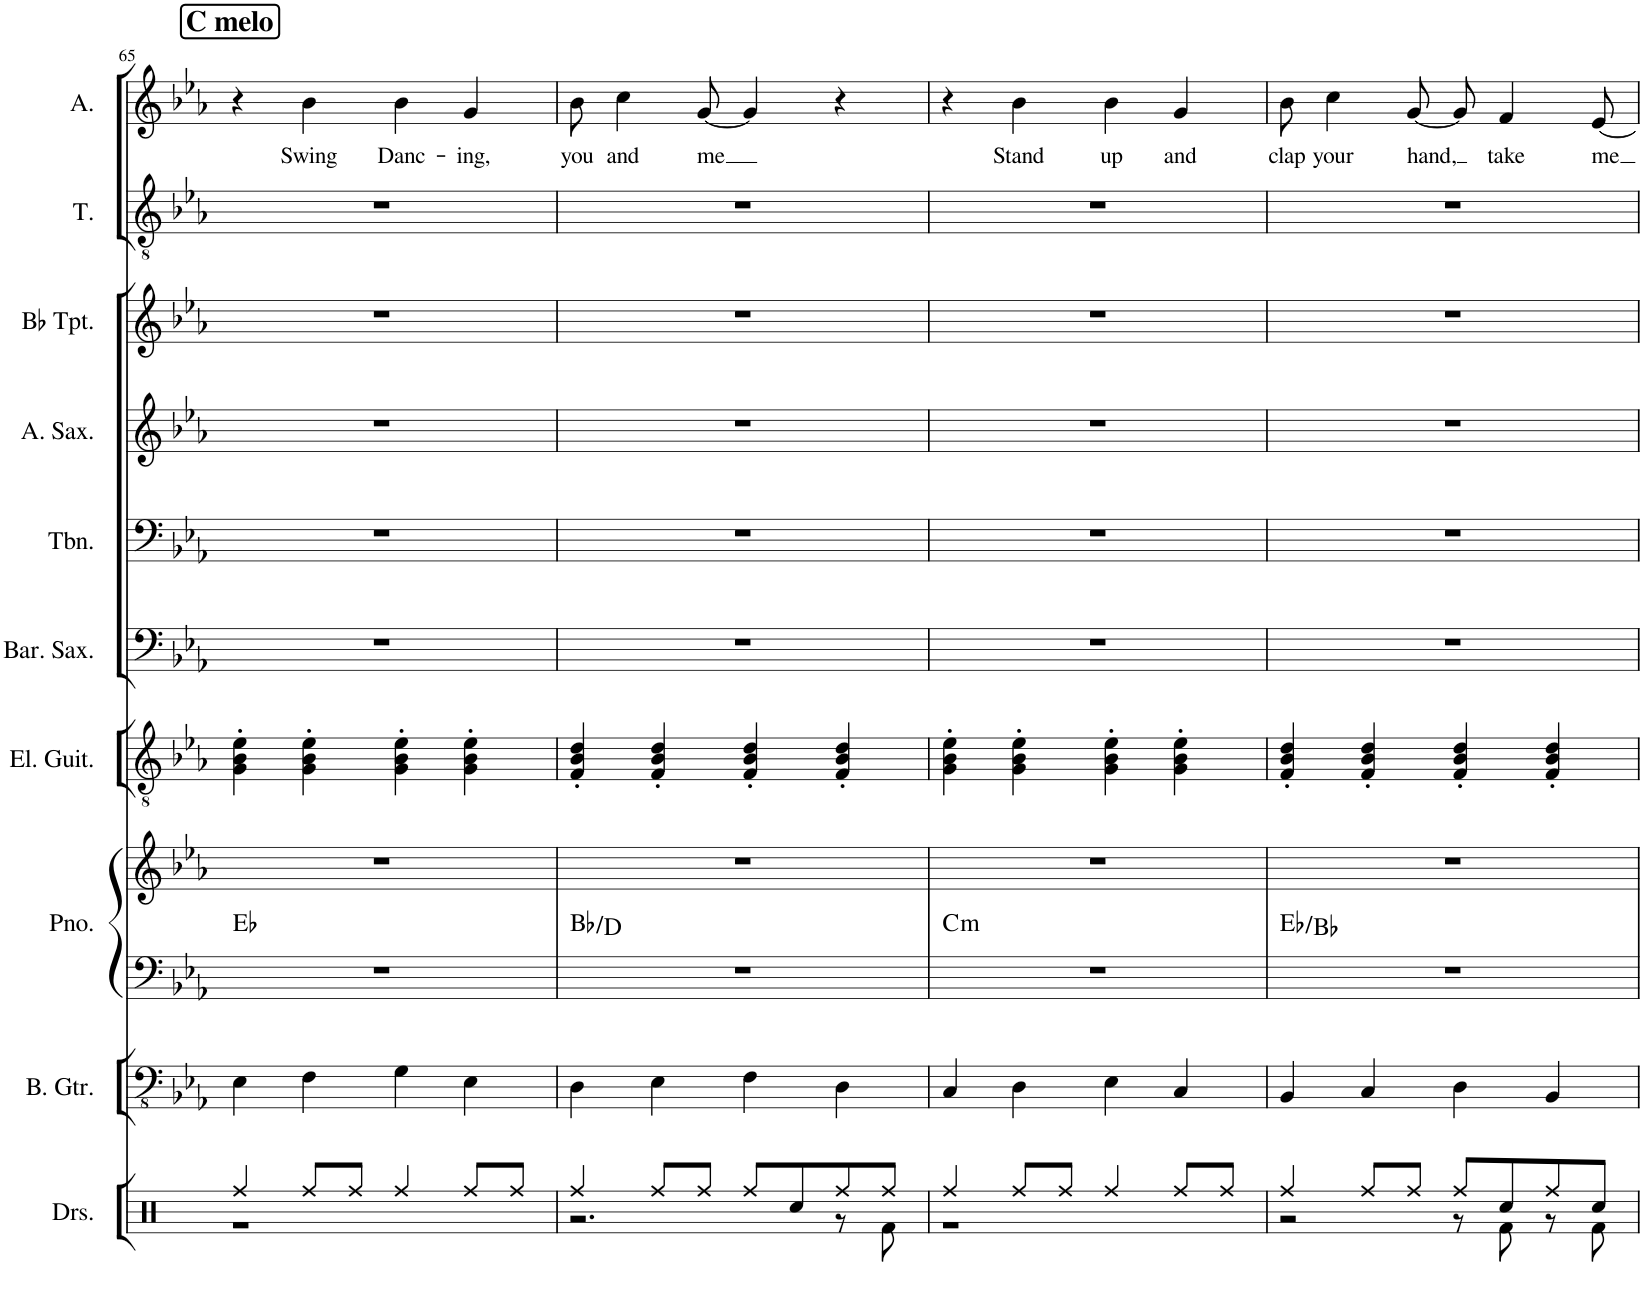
**kern	**kern	**kern	**kern	**harte	**kern	**kern	**kern	**kern	**kern	**kern	**kern	**text
*part10	*part9	*part8	*part8	*part8	*part7	*part6	*part5	*part4	*part3	*part2	*part1	*part1
*staff11	*staff10	*staff9	*staff8	*	*staff7	*staff6	*staff5	*staff4	*staff3	*staff2	*staff1	*staff1
*I"Drumset	*I"Bass Guitar	*I"Piano	*	*	*I"Electric Guitar	*I"Baritone Saxophone	*I"Trombone	*I"Alto Saxophone	*I"Bb Trumpet	*I"Tenor	*I"Alto	*
*I'Drs.	*I'B. Gtr.	*I'Pno.	*	*	*I'El. Guit.	*I'Bar. Sax.	*I'Tbn.	*I'A. Sax.	*I'Bb Tpt.	*I'T.	*I'A.	*
!!LO:PB:g=z
*clefX	*clefFv4	*clefF4	*clefG2	*	*clefGv2	*clefF4	*clefF4	*clefG2	*clefG2	*clefGv2	*clefG2	*
*	*	*	*	*	*	*ITrd12c21	*	*ITrd5c9	*ITrd1c2	*	*	*
*k[]	*k[b-e-a-]	*k[b-e-a-]	*k[b-e-a-]	*	*k[b-e-a-]	*k[b-e-a-]	*k[b-e-a-]	*k[b-e-a-]	*k[b-e-a-]	*k[b-e-a-]	*k[b-e-a-]	*
*M2/2	*M2/2	*M2/2	*M2/2	*	*M2/2	*M2/2	*M2/2	*M2/2	*M2/2	*M2/2	*M2/2	*
*met(c|)	*met(c|)	*met(c|)	*met(c|)	*	*met(c|)	*met(c|)	*met(c|)	*met(c|)	*met(c|)	*met(c|)	*met(c|)	*
!!LO:REH:place=s1:a:B:cj:fs=14:t=C melo
=65	=65	=65	=65	=65	=65	=65	=65	=65	=65	=65	=65	=65
*^	*	*	*	*	*	*	*	*	*	*	*	*
4Rff/	1r	4EE-\	1r	1r	Eb:maj	4G\' 4B-\' 4e-\'	1r	1r	1r	1r	1r	4r	.
!	!	!	!	!	!	!	!	!	!	!	!	!	!LO:LY:b
8Rff/L	.	4FF\	.	.	.	4G\' 4B-\' 4e-\'	.	.	.	.	.	4b-\	Swing
8Rff/J	.	.	.	.	.	.	.	.	.	.	.	.	.
!	!	!	!	!	!	!	!	!	!	!	!	!	!LO:LY:b
4Rff/	.	4GG\	.	.	.	4G\' 4B-\' 4e-\'	.	.	.	.	.	4b-\	Danc-
!	!	!	!	!	!	!	!	!	!	!	!	!	!LO:LY:b
8Rff/L	.	4EE-\	.	.	.	4G\' 4B-\' 4e-\'	.	.	.	.	.	4g/	-ing,
8Rff/J	.	.	.	.	.	.	.	.	.	.	.	.	.
=66	=66	=66	=66	=66	=66	=66	=66	=66	=66	=66	=66	=66	=66
!	!	!	!	!	!	!	!	!	!	!	!	!	!LO:LY:b
4Rff/	2.r	4DD\	1r	1r	Bb:maj/3	4F/' 4B-/' 4d/'	1r	1r	1r	1r	1r	8b-\	you
!	!	!	!	!	!	!	!	!	!	!	!	!	!LO:LY:b
.	.	.	.	.	.	.	.	.	.	.	.	4cc\	and
8Rff/L	.	4EE-\	.	.	.	4F/' 4B-/' 4d/'	.	.	.	.	.	.	.
!	!	!	!	!	!	!	!	!	!	!	!	!	!LO:LY:b
8Rff/J	.	.	.	.	.	.	.	.	.	.	.	[8g/	-me
8Rff/L	.	4FF\	.	.	.	4F/' 4B-/' 4d/'	.	.	.	.	.	4g/]	.
8Rcc/	.	.	.	.	.	.	.	.	.	.	.	.	.
8Rff/	8r	4DD\	.	.	.	4F/' 4B-/' 4d/'	.	.	.	.	.	4r	.
8Rff/J	8Rf\	.	.	.	.	.	.	.	.	.	.	.	.
=67	=67	=67	=67	=67	=67	=67	=67	=67	=67	=67	=67	=67	=67
!	!	!	!	!	!LO:H:kt=m	!	!	!	!	!	!	!	!
4Rff/	1r	4CC/	1r	1r	C:min	4G\' 4B-\' 4e-\'	1r	1r	1r	1r	1r	4r	.
!	!	!	!	!	!	!	!	!	!	!	!	!	!LO:LY:b
8Rff/L	.	4DD\	.	.	.	4G\' 4B-\' 4e-\'	.	.	.	.	.	4b-\	Stand
8Rff/J	.	.	.	.	.	.	.	.	.	.	.	.	.
!	!	!	!	!	!	!	!	!	!	!	!	!	!LO:LY:b
4Rff/	.	4EE-\	.	.	.	4G\' 4B-\' 4e-\'	.	.	.	.	.	4b-\	up
!	!	!	!	!	!	!	!	!	!	!	!	!	!LO:LY:b
8Rff/L	.	4CC/	.	.	.	4G\' 4B-\' 4e-\'	.	.	.	.	.	4g/	and
8Rff/J	.	.	.	.	.	.	.	.	.	.	.	.	.
=68	=68	=68	=68	=68	=68	=68	=68	=68	=68	=68	=68	=68	=68
!	!	!	!	!	!	!	!	!	!	!	!	!	!LO:LY:b
4Rff/	2r	4BBB-/	1r	1r	Eb:maj/5	4F/' 4B-/' 4d/'	1r	1r	1r	1r	1r	8b-\	clap
!	!	!	!	!	!	!	!	!	!	!	!	!	!LO:LY:b
.	.	.	.	.	.	.	.	.	.	.	.	4cc\	your
8Rff/L	.	4CC/	.	.	.	4F/' 4B-/' 4d/'	.	.	.	.	.	.	.
!	!	!	!	!	!	!	!	!	!	!	!	!	!LO:LY:b
8Rff/J	.	.	.	.	.	.	.	.	.	.	.	[8g/	hand,
8Rff/L	8r	4DD\	.	.	.	4F/' 4B-/' 4d/'	.	.	.	.	.	8g/]	.
!	!	!	!	!	!	!	!	!	!	!	!	!	!LO:LY:b
8Rcc/	8Rf\	.	.	.	.	.	.	.	.	.	.	4f/	take
8Rff/	8r	4BBB-/	.	.	.	4F/' 4B-/' 4d/'	.	.	.	.	.	.	.
!	!	!	!	!	!	!	!	!	!	!	!	!	!LO:LY:b
8Rcc/J	8Rf\	.	.	.	.	.	.	.	.	.	.	[8e-/	me
*v	*v	*	*	*	*	*	*	*	*	*	*	*	*
=	=	=	=	=	=	=	=	=	=	=	=	=
*-	*-	*-	*-	*-	*-	*-	*-	*-	*-	*-	*-	*-
